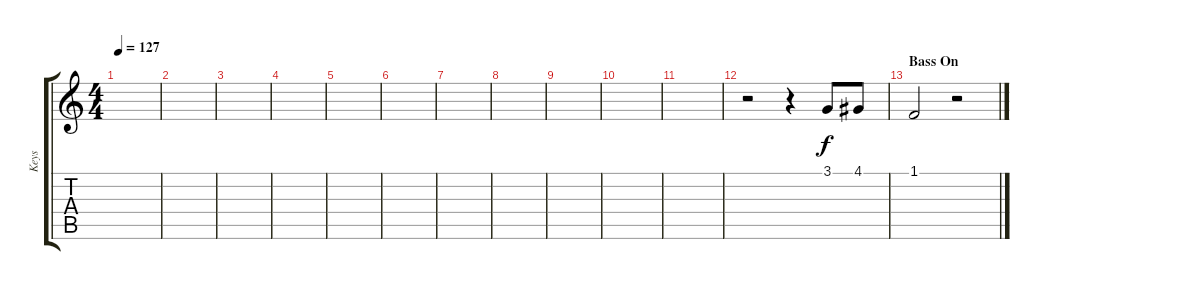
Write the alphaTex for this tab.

\track ("Keys" "Keys") {instrument brightacousticpiano}
\staff {score tabs}
\tuning (E4 B3 G3 D3 A2 E2) {hide}
\ts (4 4)
\tempo 127
\clef g2
\ks c
|
|
|
|
|
|
|
|
|
|
|
r.2 r.4 3.1.8 4.1.8 |
\section ("" "Bass On")
1.1.2 r.2
